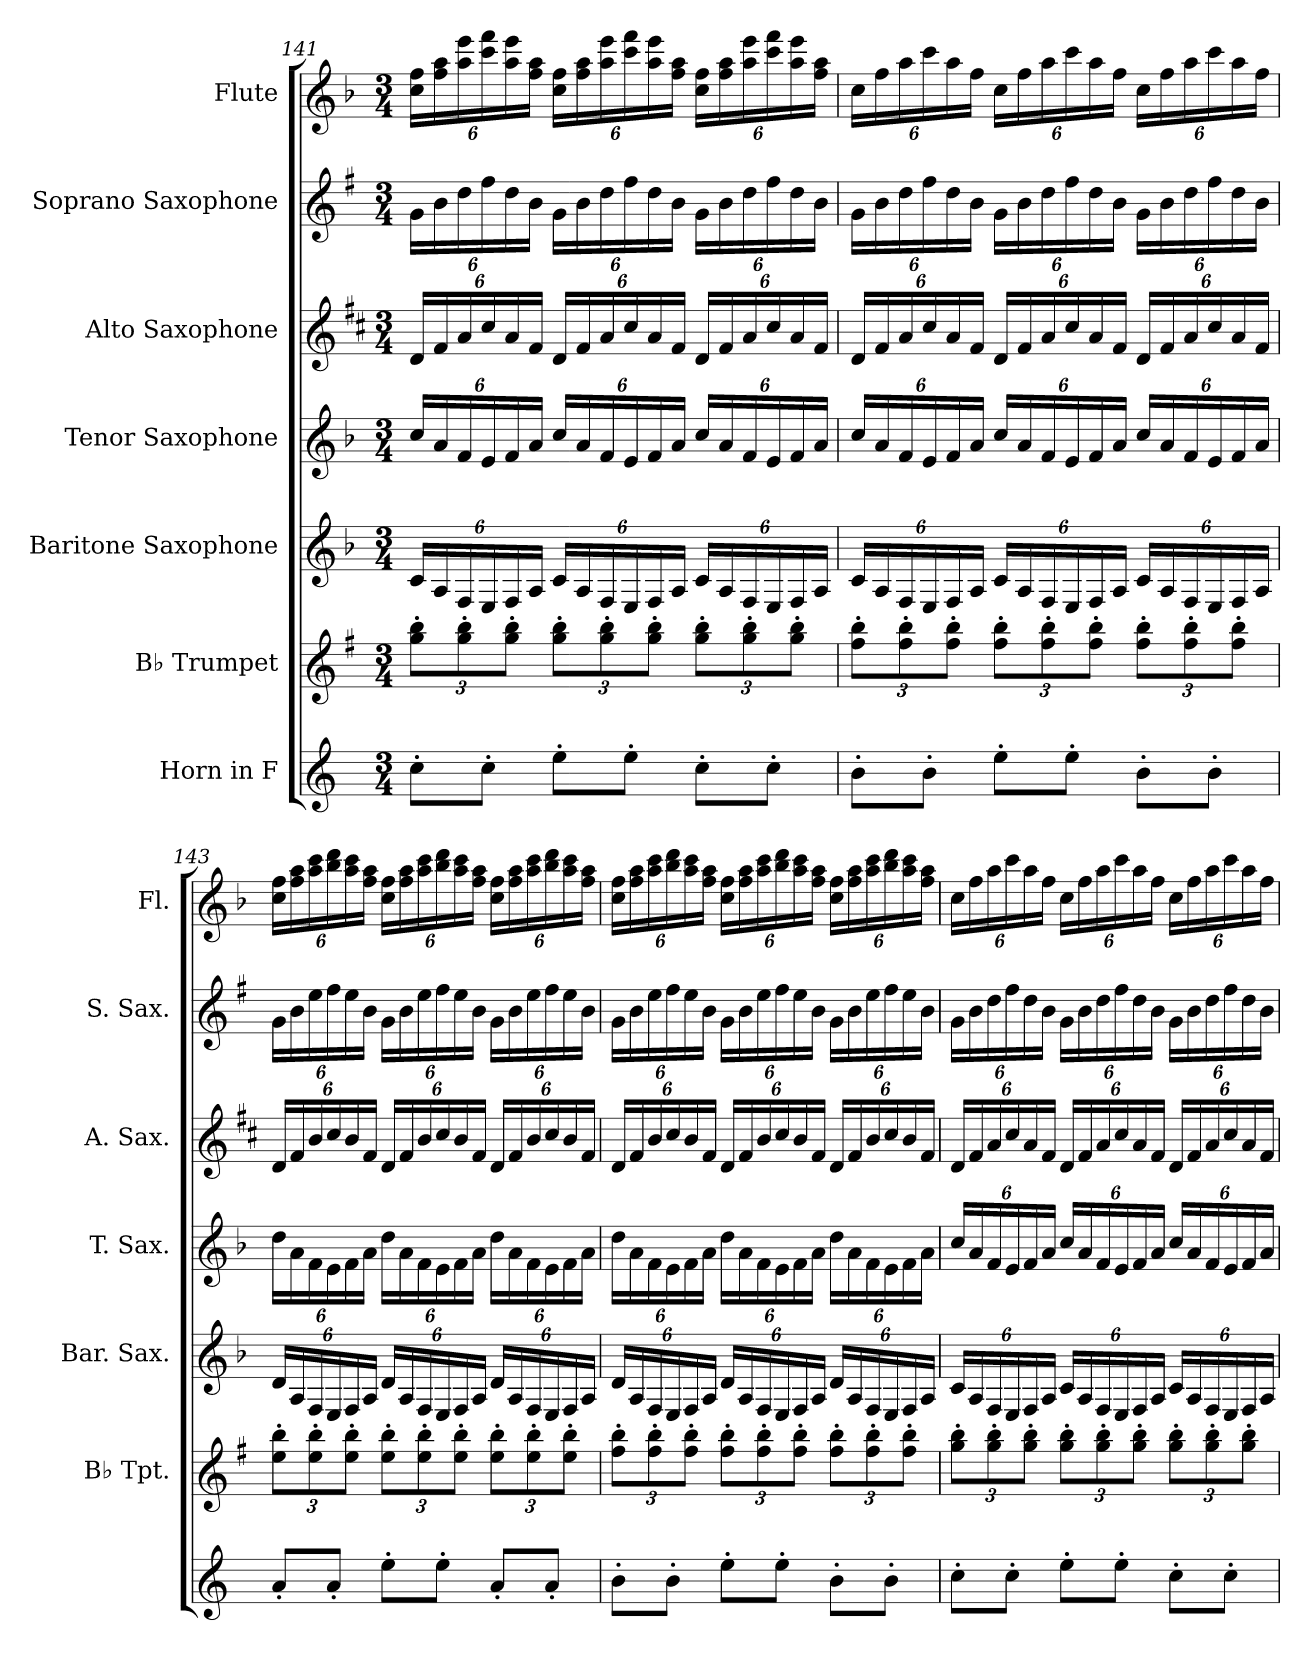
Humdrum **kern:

**kern	**kern	**kern	**kern	**kern	**kern	**kern
*part7	*part6	*part5	*part4	*part3	*part2	*part1
*staff7	*staff6	*staff5	*staff4	*staff3	*staff2	*staff1
*I"Horn in F	*I"B♭ Trumpet	*I"Baritone Saxophone	*I"Tenor Saxophone	*I"Alto Saxophone	*I"Soprano Saxophone	*I"Flute
*	*I'B♭ Tpt.	*I'Bar. Sax.	*I'T. Sax.	*I'A. Sax.	*I'S. Sax.	*I'Fl.
*clefG2	*clefG2	*clefG2	*clefG2	*clefG2	*clefG2	*clefG2
*ITrd4c7	*ITrd1c2	*ITrd12c21	*ITrd8c14	*ITrd5c9	*ITrd1c2	*
*k[b-]	*k[b-]	*k[b-]	*k[b-]	*k[b-]	*k[b-]	*k[b-]
*M3/4	*M3/4	*M3/4	*M3/4	*M3/4	*M3/4	*M3/4
*	*Xbrackettup	*Xbrackettup	*Xbrackettup	*Xbrackettup	*Xbrackettup	*Xbrackettup
=141	=141	=141	=141	=141	=141	=141
8f'\L	12ff\' 12aa\'L	24C/LL	24c/LL	24F/LL	24f\LL	24cc\ 24ff\LL
.	.	24AA/	24A/	24A/	24a\	24ff\ 24aa\
.	12ff\' 12aa\'	24FF/	24F/	24c/	24cc\	24aa\ 24eee\
8f'\J	.	24EE/	24E/	24e/	24ee\	24ccc\ 24fff\
.	12ff\' 12aa\'J	24FF/	24F/	24c/	24cc\	24aa\ 24eee\
.	.	24AA/JJ	24A/JJ	24A/JJ	24a\JJ	24ff\ 24aa\JJ
8a'\L	12ff\' 12aa\'L	24C/LL	24c/LL	24F/LL	24f\LL	24cc\ 24ff\LL
.	.	24AA/	24A/	24A/	24a\	24ff\ 24aa\
.	12ff\' 12aa\'	24FF/	24F/	24c/	24cc\	24aa\ 24eee\
8a'\J	.	24EE/	24E/	24e/	24ee\	24ccc\ 24fff\
.	12ff\' 12aa\'J	24FF/	24F/	24c/	24cc\	24aa\ 24eee\
.	.	24AA/JJ	24A/JJ	24A/JJ	24a\JJ	24ff\ 24aa\JJ
8f'\L	12ff\' 12aa\'L	24C/LL	24c/LL	24F/LL	24f\LL	24cc\ 24ff\LL
.	.	24AA/	24A/	24A/	24a\	24ff\ 24aa\
.	12ff\' 12aa\'	24FF/	24F/	24c/	24cc\	24aa\ 24eee\
8f'\J	.	24EE/	24E/	24e/	24ee\	24ccc\ 24fff\
.	12ff\' 12aa\'J	24FF/	24F/	24c/	24cc\	24aa\ 24eee\
.	.	24AA/JJ	24A/JJ	24A/JJ	24a\JJ	24ff\ 24aa\JJ
!!LO:PB:g=z
=142	=142	=142	=142	=142	=142	=142
8e'\L	12ee\' 12aa\'L	24C/LL	24c/LL	24F/LL	24f\LL	24cc\LL
.	.	24AA/	24A/	24A/	24a\	24ff\
.	12ee\' 12aa\'	24FF/	24F/	24c/	24cc\	24aa\
8e'\J	.	24EE/	24E/	24e/	24ee\	24ccc\
.	12ee\' 12aa\'J	24FF/	24F/	24c/	24cc\	24aa\
.	.	24AA/JJ	24A/JJ	24A/JJ	24a\JJ	24ff\JJ
8a'\L	12ee\' 12aa\'L	24C/LL	24c/LL	24F/LL	24f\LL	24cc\LL
.	.	24AA/	24A/	24A/	24a\	24ff\
.	12ee\' 12aa\'	24FF/	24F/	24c/	24cc\	24aa\
8a'\J	.	24EE/	24E/	24e/	24ee\	24ccc\
.	12ee\' 12aa\'J	24FF/	24F/	24c/	24cc\	24aa\
.	.	24AA/JJ	24A/JJ	24A/JJ	24a\JJ	24ff\JJ
8e'\L	12ee\' 12aa\'L	24C/LL	24c/LL	24F/LL	24f\LL	24cc\LL
.	.	24AA/	24A/	24A/	24a\	24ff\
.	12ee\' 12aa\'	24FF/	24F/	24c/	24cc\	24aa\
8e'\J	.	24EE/	24E/	24e/	24ee\	24ccc\
.	12ee\' 12aa\'J	24FF/	24F/	24c/	24cc\	24aa\
.	.	24AA/JJ	24A/JJ	24A/JJ	24a\JJ	24ff\JJ
=143	=143	=143	=143	=143	=143	=143
8d'/L	12dd\' 12aa\'L	24D/LL	24d\LL	24F/LL	24f\LL	24cc\ 24ff\LL
.	.	24AA/	24A\	24A/	24a\	24ff\ 24aa\
.	12dd\' 12aa\'	24FF/	24F\	24d/	24dd\	24aa\ 24ccc\
8d'/J	.	24EE/	24E\	24e/	24ee\	24bb-\ 24ddd\
.	12dd\' 12aa\'J	24FF/	24F\	24d/	24dd\	24aa\ 24ccc\
.	.	24AA/JJ	24A\JJ	24A/JJ	24a\JJ	24ff\ 24aa\JJ
8a'\L	12dd\' 12aa\'L	24D/LL	24d\LL	24F/LL	24f\LL	24cc\ 24ff\LL
.	.	24AA/	24A\	24A/	24a\	24ff\ 24aa\
.	12dd\' 12aa\'	24FF/	24F\	24d/	24dd\	24aa\ 24ccc\
8a'\J	.	24EE/	24E\	24e/	24ee\	24bb-\ 24ddd\
.	12dd\' 12aa\'J	24FF/	24F\	24d/	24dd\	24aa\ 24ccc\
.	.	24AA/JJ	24A\JJ	24A/JJ	24a\JJ	24ff\ 24aa\JJ
8d'/L	12dd\' 12aa\'L	24D/LL	24d\LL	24F/LL	24f\LL	24cc\ 24ff\LL
.	.	24AA/	24A\	24A/	24a\	24ff\ 24aa\
.	12dd\' 12aa\'	24FF/	24F\	24d/	24dd\	24aa\ 24ccc\
8d'/J	.	24EE/	24E\	24e/	24ee\	24bb-\ 24ddd\
.	12dd\' 12aa\'J	24FF/	24F\	24d/	24dd\	24aa\ 24ccc\
.	.	24AA/JJ	24A\JJ	24A/JJ	24a\JJ	24ff\ 24aa\JJ
!!LO:PB:g=z
=144	=144	=144	=144	=144	=144	=144
8e'\L	12ee\' 12aa\'L	24D/LL	24d\LL	24F/LL	24f\LL	24cc\ 24ff\LL
.	.	24AA/	24A\	24A/	24a\	24ff\ 24aa\
.	12ee\' 12aa\'	24FF/	24F\	24d/	24dd\	24aa\ 24ccc\
8e'\J	.	24EE/	24E\	24e/	24ee\	24bb-\ 24ddd\
.	12ee\' 12aa\'J	24FF/	24F\	24d/	24dd\	24aa\ 24ccc\
.	.	24AA/JJ	24A\JJ	24A/JJ	24a\JJ	24ff\ 24aa\JJ
8a'\L	12ee\' 12aa\'L	24D/LL	24d\LL	24F/LL	24f\LL	24cc\ 24ff\LL
.	.	24AA/	24A\	24A/	24a\	24ff\ 24aa\
.	12ee\' 12aa\'	24FF/	24F\	24d/	24dd\	24aa\ 24ccc\
8a'\J	.	24EE/	24E\	24e/	24ee\	24bb-\ 24ddd\
.	12ee\' 12aa\'J	24FF/	24F\	24d/	24dd\	24aa\ 24ccc\
.	.	24AA/JJ	24A\JJ	24A/JJ	24a\JJ	24ff\ 24aa\JJ
8e'\L	12ee\' 12aa\'L	24D/LL	24d\LL	24F/LL	24f\LL	24cc\ 24ff\LL
.	.	24AA/	24A\	24A/	24a\	24ff\ 24aa\
.	12ee\' 12aa\'	24FF/	24F\	24d/	24dd\	24aa\ 24ccc\
8e'\J	.	24EE/	24E\	24e/	24ee\	24bb-\ 24ddd\
.	12ee\' 12aa\'J	24FF/	24F\	24d/	24dd\	24aa\ 24ccc\
.	.	24AA/JJ	24A\JJ	24A/JJ	24a\JJ	24ff\ 24aa\JJ
=145	=145	=145	=145	=145	=145	=145
8f'\L	12ff\' 12aa\'L	24C/LL	24c/LL	24F/LL	24f\LL	24cc\LL
.	.	24AA/	24A/	24A/	24a\	24ff\
.	12ff\' 12aa\'	24FF/	24F/	24c/	24cc\	24aa\
8f'\J	.	24EE/	24E/	24e/	24ee\	24ccc\
.	12ff\' 12aa\'J	24FF/	24F/	24c/	24cc\	24aa\
.	.	24AA/JJ	24A/JJ	24A/JJ	24a\JJ	24ff\JJ
8a'\L	12ff\' 12aa\'L	24C/LL	24c/LL	24F/LL	24f\LL	24cc\LL
.	.	24AA/	24A/	24A/	24a\	24ff\
.	12ff\' 12aa\'	24FF/	24F/	24c/	24cc\	24aa\
8a'\J	.	24EE/	24E/	24e/	24ee\	24ccc\
.	12ff\' 12aa\'J	24FF/	24F/	24c/	24cc\	24aa\
.	.	24AA/JJ	24A/JJ	24A/JJ	24a\JJ	24ff\JJ
8f'\L	12ff\' 12aa\'L	24C/LL	24c/LL	24F/LL	24f\LL	24cc\LL
.	.	24AA/	24A/	24A/	24a\	24ff\
.	12ff\' 12aa\'	24FF/	24F/	24c/	24cc\	24aa\
8f'\J	.	24EE/	24E/	24e/	24ee\	24ccc\
.	12ff\' 12aa\'J	24FF/	24F/	24c/	24cc\	24aa\
.	.	24AA/JJ	24A/JJ	24A/JJ	24a\JJ	24ff\JJ
=	=	=	=	=	=	=
*-	*-	*-	*-	*-	*-	*-
